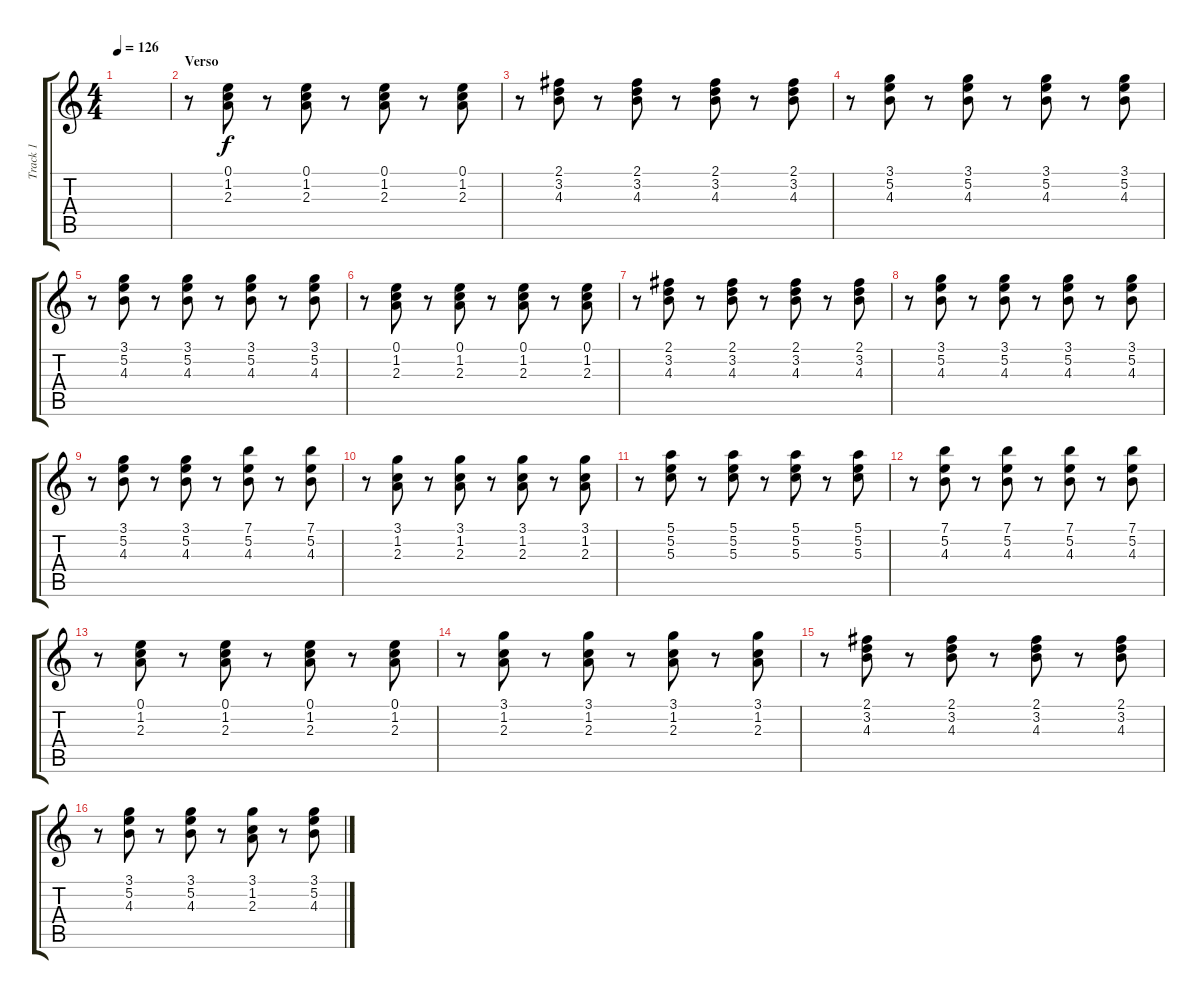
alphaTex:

\track ("Track 1" "Track 1") {instrument acousticguitarnylon}
\staff {score tabs}
\tuning (E4 B3 G3 D3 A2 E2) {hide}
\ts (4 4)
\tempo 126
\clef g2
\ks c
|
\section ("" "Verso")
r.8{volume 9} (0.1 1.2 2.3).8 r.8 (0.1 1.2 2.3).8 r.8 (0.1 1.2 2.3).8 r.8 (0.1 1.2 2.3).8 |
r.8 (2.1 3.2 4.3).8 r.8 (2.1 3.2 4.3).8 r.8 (2.1 3.2 4.3).8 r.8 (2.1 3.2 4.3).8 |
r.8 (3.1 5.2 4.3).8 r.8 (3.1 5.2 4.3).8 r.8 (3.1 5.2 4.3).8 r.8 (3.1 5.2 4.3).8 |
r.8 (3.1 5.2 4.3).8 r.8 (3.1 5.2 4.3).8 r.8 (3.1 5.2 4.3).8 r.8 (3.1 5.2 4.3).8 |
r.8 (0.1 1.2 2.3).8 r.8 (0.1 1.2 2.3).8 r.8 (0.1 1.2 2.3).8 r.8 (0.1 1.2 2.3).8 |
r.8 (2.1 3.2 4.3).8 r.8 (2.1 3.2 4.3).8 r.8 (2.1 3.2 4.3).8 r.8 (2.1 3.2 4.3).8 |
r.8 (3.1 5.2 4.3).8 r.8 (3.1 5.2 4.3).8 r.8 (3.1 5.2 4.3).8 r.8 (3.1 5.2 4.3).8 |
r.8 (3.1 5.2 4.3).8 r.8 (3.1 5.2 4.3).8 r.8 (7.1 5.2 4.3).8 r.8 (7.1 5.2 4.3).8 |
r.8{volume 16} (3.1 1.2 2.3).8 r.8 (3.1 1.2 2.3).8 r.8 (3.1 1.2 2.3).8 r.8 (3.1 1.2 2.3).8 |
r.8 (5.1 5.2 5.3).8 r.8 (5.1 5.2 5.3).8 r.8 (5.1 5.2 5.3).8 r.8 (5.1 5.2 5.3).8 |
r.8 (7.1 5.2 4.3).8 r.8 (7.1 5.2 4.3).8 r.8 (7.1 5.2 4.3).8 r.8 (7.1 5.2 4.3).8 |
r.8 (0.1 1.2 2.3).8 r.8 (0.1 1.2 2.3).8 r.8 (0.1 1.2 2.3).8 r.8 (0.1 1.2 2.3).8 |
r.8 (3.1 1.2 2.3).8 r.8 (3.1 1.2 2.3).8 r.8 (3.1 1.2 2.3).8 r.8 (3.1 1.2 2.3).8 |
r.8 (2.1 3.2 4.3).8 r.8 (2.1 3.2 4.3).8 r.8 (2.1 3.2 4.3).8 r.8 (2.1 3.2 4.3).8 |
r.8 (3.1 5.2 4.3).8 r.8 (3.1 5.2 4.3).8 r.8 (3.1 1.2 2.3).8 r.8 (3.1 5.2 4.3).8
